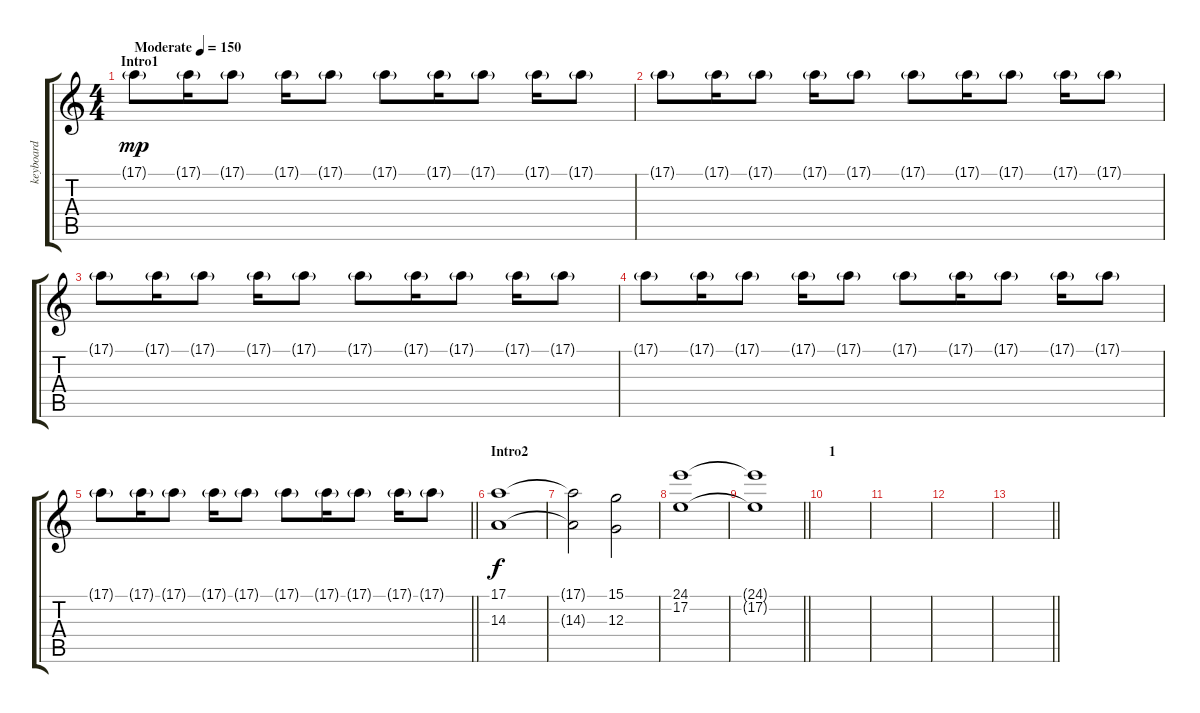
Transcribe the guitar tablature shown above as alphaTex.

\track ("keyboard" "keyboard") {instrument lead1square}
\staff {score tabs}
\tuning (E4 B3 G3 D3 A2 E2) {hide}
\ts (4 4)
\section ("" "Intro1")
\tempo (150 "Moderate")
\clef g2
\ks c
17.1{g}.8{dy mp instrument lead1square} 17.1{g}.16 17.1{g}.8 17.1{g}.16 17.1{g}.8 17.1{g}.8 17.1{g}.16 17.1{g}.8 17.1{g}.16 17.1{g}.8 |
17.1{g}.8 17.1{g}.16 17.1{g}.8 17.1{g}.16 17.1{g}.8 17.1{g}.8 17.1{g}.16 17.1{g}.8 17.1{g}.16 17.1{g}.8 |
17.1{g}.8 17.1{g}.16 17.1{g}.8 17.1{g}.16 17.1{g}.8 17.1{g}.8 17.1{g}.16 17.1{g}.8 17.1{g}.16 17.1{g}.8 |
17.1{g}.8 17.1{g}.16 17.1{g}.8 17.1{g}.16 17.1{g}.8 17.1{g}.8 17.1{g}.16 17.1{g}.8 17.1{g}.16 17.1{g}.8 |
\barLineRight lightlight
17.1{g}.8 17.1{g}.16 17.1{g}.8 17.1{g}.16 17.1{g}.8 17.1{g}.8 17.1{g}.16 17.1{g}.8 17.1{g}.16 17.1{g}.8 |
\section ("" "Intro2")
(17.1 14.3).1{dy f} |
(17.1{t} 14.3{t}).2 (15.1 12.3).2 |
(24.1 17.2).1 |
\barLineRight lightlight
(24.1{t} 17.2{t}).1 |
\section ("" "1")
|
|
|
\barLineRight lightlight
